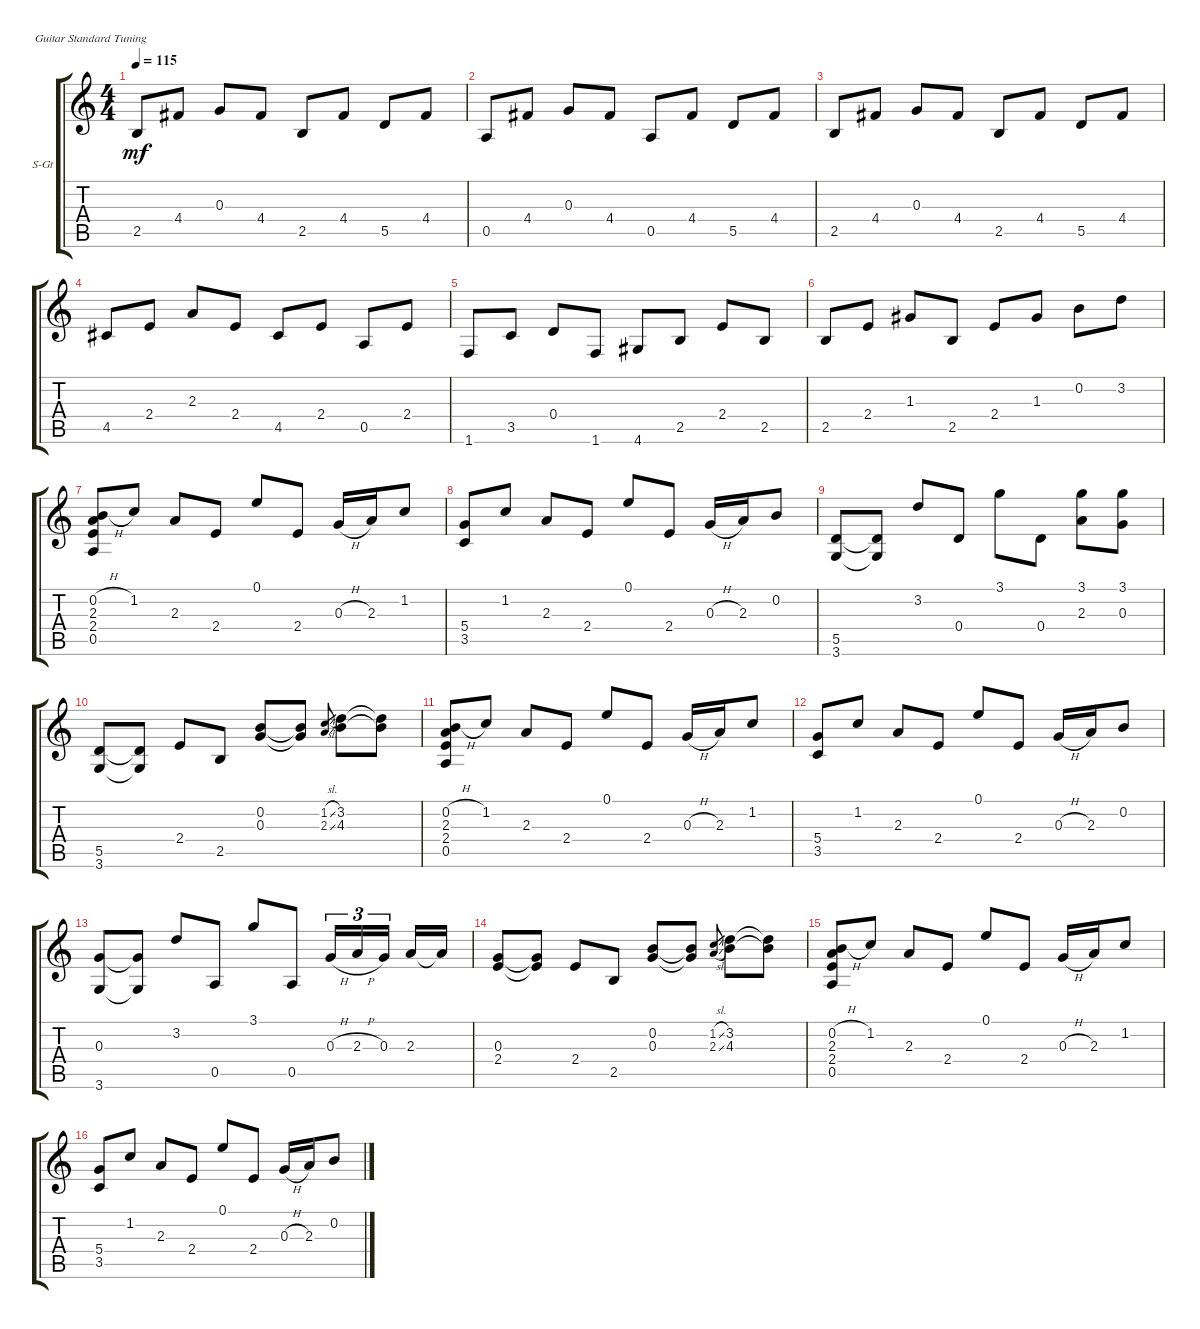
\defaultSystemsLayout 4
\bracketExtendMode groupsimilarinstruments
\firstSystemTrackNameOrientation horizontal
\otherSystemsTrackNameOrientation horizontal
\track ("Steel Guitar" "S-Gt") {instrument acousticguitarsteel}
\staff {score tabs}
\tuning (E4 B3 G3 D3 A2 E2)
\ts (4 4)
\tempo 115
\clef g2
\ks c
2.5.8{dy mf} 4.4.8 0.3.8 4.4.8 2.5.8 4.4.8 5.5.8 4.4.8 |
0.5.8 4.4.8 0.3.8 4.4.8 0.5.8 4.4.8 5.5.8 4.4.8 |
2.5.8 4.4.8 0.3.8 4.4.8 2.5.8 4.4.8 5.5.8 4.4.8 |
4.5.8 2.4.8 2.3.8 2.4.8 4.5.8 2.4.8 0.5.8 2.4.8 |
1.6.8 3.5.8 0.4.8 1.6.8 4.6.8 2.5.8 2.4.8 2.5.8 |
2.5.8 2.4.8 1.3.8 2.5.8 2.4.8 1.3.8 0.2.8 3.2.8 |
(0.5 2.4 2.3 0.2{h}).8 1.2.8 2.3.8 2.4.8 0.1.8 2.4.8 0.3{h}.16 2.3.16 1.2.8 |
(3.5 5.4).8 1.2.8 2.3.8 2.4.8 0.1.8 2.4.8 0.3{h}.16 2.3.16 0.2.8 |
(3.6 5.5).8 (3.6{t} 5.5{t}).8 3.2.8 0.4.8 3.1.8 0.4.8 (3.1 2.3).8 (0.3 3.1).8 |
(3.6 5.5).8 (3.6{t} 5.5{t}).8 2.4.8 2.5.8 (0.3 0.2).8 (0.3{t} 0.2{t}).8 (2.3{sl} 1.2{sl}).8{gr} (4.3 3.2).8 (4.3{t} 3.2{t}).8 |
(0.5 2.4 2.3 0.2{h}).8 1.2.8 2.3.8 2.4.8 0.1.8 2.4.8 0.3{h}.16 2.3.16 1.2.8 |
(3.5 5.4).8 1.2.8 2.3.8 2.4.8 0.1.8 2.4.8 0.3{h}.16 2.3.16 0.2.8 |
(0.3 3.6).8 (3.6{t} 0.3{t}).8 3.2.8 0.5.8 3.1.8 0.5.8 0.3{h}.16{tu (3 2)} 2.3{h}.16{tu (3 2)} 0.3.16{tu (3 2)} 2.3.16 2.3{t}.16 |
(2.4 0.3).8 (2.4{t} 0.3{t}).8 2.4.8 2.5.8 (0.3 0.2).8 (0.3{t} 0.2{t}).8 (1.2{sl} 2.3{sl}).8{gr} (3.2 4.3).8 (3.2{t} 4.3{t}).8 |
(0.5 2.4 2.3 0.2{h}).8 1.2.8 2.3.8 2.4.8 0.1.8 2.4.8 0.3{h}.16 2.3.16 1.2.8 |
(3.5 5.4).8 1.2.8 2.3.8 2.4.8 0.1.8 2.4.8 0.3{h}.16 2.3.16 0.2.8
